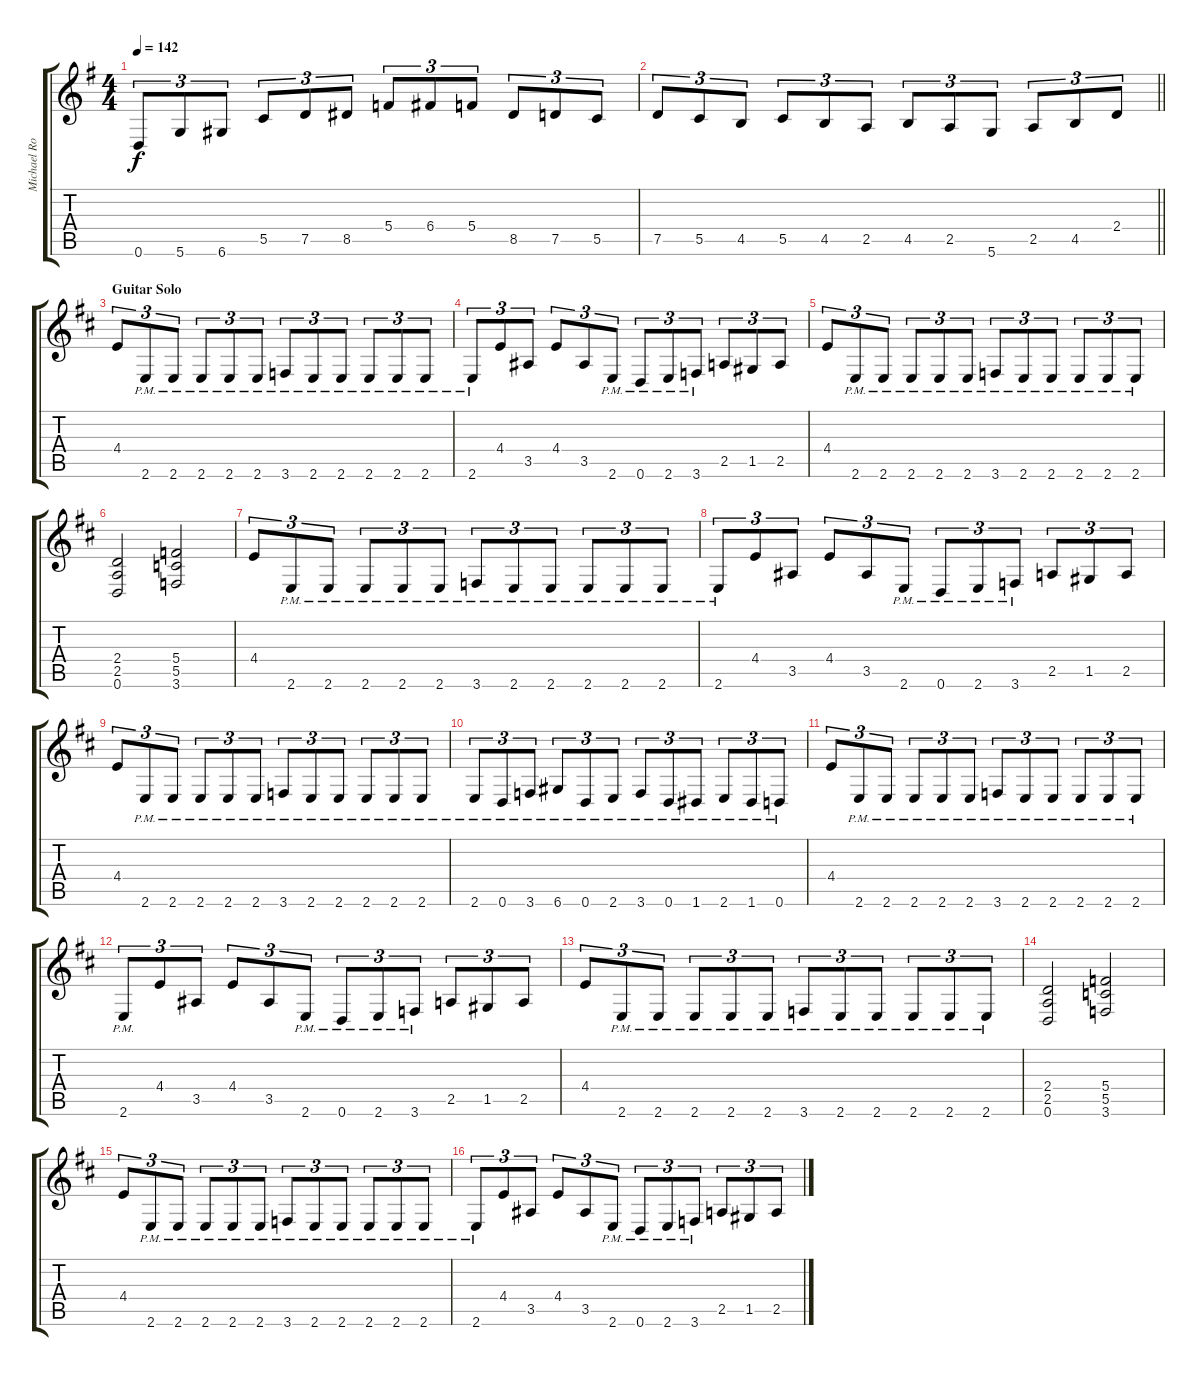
\track ("Michael Romeo (guitar)" "Michael Ro") {instrument distortionguitar}
\staff {score tabs}
\tuning (D4 A3 F3 C3 G2 D2) {hide}
\ts (4 4)
\tempo 142
\clef g2
\ks eminor
0.6.8{tu (3 2) dy f} 5.6.8{tu (3 2)} 6.6.8{tu (3 2)} 5.5.8{tu (3 2)} 7.5.8{tu (3 2)} 8.5.8{tu (3 2)} 5.4.8{tu (3 2)} 6.4.8{tu (3 2)} 5.4.8{tu (3 2)} 8.5.8{tu (3 2)} 7.5.8{tu (3 2)} 5.5.8{tu (3 2)} |
\barLineRight lightlight
7.5.8{tu (3 2)} 5.5.8{tu (3 2)} 4.5.8{tu (3 2)} 5.5.8{tu (3 2)} 4.5.8{tu (3 2)} 2.5.8{tu (3 2)} 4.5.8{tu (3 2)} 2.5.8{tu (3 2)} 5.6.8{tu (3 2)} 2.5.8{tu (3 2)} 4.5.8{tu (3 2)} 2.4.8{tu (3 2)} |
\section ("" "Guitar Solo")
\ks bminor
4.4.8{tu (3 2)} 2.6{pm}.8{tu (3 2)} 2.6{pm}.8{tu (3 2)} 2.6{pm}.8{tu (3 2)} 2.6{pm}.8{tu (3 2)} 2.6{pm}.8{tu (3 2)} 3.6{pm}.8{tu (3 2)} 2.6{pm}.8{tu (3 2)} 2.6{pm}.8{tu (3 2)} 2.6{pm}.8{tu (3 2)} 2.6{pm}.8{tu (3 2)} 2.6{pm}.8{tu (3 2)} |
2.6{pm}.8{tu (3 2)} 4.4.8{tu (3 2)} 3.5.8{tu (3 2)} 4.4.8{tu (3 2)} 3.5.8{tu (3 2)} 2.6{pm}.8{tu (3 2)} 0.6{pm}.8{tu (3 2)} 2.6{pm}.8{tu (3 2)} 3.6{pm}.8{tu (3 2)} 2.5.8{tu (3 2)} 1.5.8{tu (3 2)} 2.5.8{tu (3 2)} |
4.4.8{tu (3 2)} 2.6{pm}.8{tu (3 2)} 2.6{pm}.8{tu (3 2)} 2.6{pm}.8{tu (3 2)} 2.6{pm}.8{tu (3 2)} 2.6{pm}.8{tu (3 2)} 3.6{pm}.8{tu (3 2)} 2.6{pm}.8{tu (3 2)} 2.6{pm}.8{tu (3 2)} 2.6{pm}.8{tu (3 2)} 2.6{pm}.8{tu (3 2)} 2.6{pm}.8{tu (3 2)} |
(2.4 2.5 0.6).2 (5.4 5.5 3.6).2 |
4.4.8{tu (3 2)} 2.6{pm}.8{tu (3 2)} 2.6{pm}.8{tu (3 2)} 2.6{pm}.8{tu (3 2)} 2.6{pm}.8{tu (3 2)} 2.6{pm}.8{tu (3 2)} 3.6{pm}.8{tu (3 2)} 2.6{pm}.8{tu (3 2)} 2.6{pm}.8{tu (3 2)} 2.6{pm}.8{tu (3 2)} 2.6{pm}.8{tu (3 2)} 2.6{pm}.8{tu (3 2)} |
2.6{pm}.8{tu (3 2)} 4.4.8{tu (3 2)} 3.5.8{tu (3 2)} 4.4.8{tu (3 2)} 3.5.8{tu (3 2)} 2.6{pm}.8{tu (3 2)} 0.6{pm}.8{tu (3 2)} 2.6{pm}.8{tu (3 2)} 3.6{pm}.8{tu (3 2)} 2.5.8{tu (3 2)} 1.5.8{tu (3 2)} 2.5.8{tu (3 2)} |
4.4.8{tu (3 2)} 2.6{pm}.8{tu (3 2)} 2.6{pm}.8{tu (3 2)} 2.6{pm}.8{tu (3 2)} 2.6{pm}.8{tu (3 2)} 2.6{pm}.8{tu (3 2)} 3.6{pm}.8{tu (3 2)} 2.6{pm}.8{tu (3 2)} 2.6{pm}.8{tu (3 2)} 2.6{pm}.8{tu (3 2)} 2.6{pm}.8{tu (3 2)} 2.6{pm}.8{tu (3 2)} |
2.6{pm}.8{tu (3 2)} 0.6{pm}.8{tu (3 2)} 3.6{pm}.8{tu (3 2)} 6.6{pm}.8{tu (3 2)} 0.6{pm}.8{tu (3 2)} 2.6{pm}.8{tu (3 2)} 3.6{pm}.8{tu (3 2)} 0.6{pm}.8{tu (3 2)} 1.6{pm}.8{tu (3 2)} 2.6{pm}.8{tu (3 2)} 1.6{pm}.8{tu (3 2)} 0.6{pm}.8{tu (3 2)} |
4.4.8{tu (3 2)} 2.6{pm}.8{tu (3 2)} 2.6{pm}.8{tu (3 2)} 2.6{pm}.8{tu (3 2)} 2.6{pm}.8{tu (3 2)} 2.6{pm}.8{tu (3 2)} 3.6{pm}.8{tu (3 2)} 2.6{pm}.8{tu (3 2)} 2.6{pm}.8{tu (3 2)} 2.6{pm}.8{tu (3 2)} 2.6{pm}.8{tu (3 2)} 2.6{pm}.8{tu (3 2)} |
2.6{pm}.8{tu (3 2)} 4.4.8{tu (3 2)} 3.5.8{tu (3 2)} 4.4.8{tu (3 2)} 3.5.8{tu (3 2)} 2.6{pm}.8{tu (3 2)} 0.6{pm}.8{tu (3 2)} 2.6{pm}.8{tu (3 2)} 3.6{pm}.8{tu (3 2)} 2.5.8{tu (3 2)} 1.5.8{tu (3 2)} 2.5.8{tu (3 2)} |
4.4.8{tu (3 2)} 2.6{pm}.8{tu (3 2)} 2.6{pm}.8{tu (3 2)} 2.6{pm}.8{tu (3 2)} 2.6{pm}.8{tu (3 2)} 2.6{pm}.8{tu (3 2)} 3.6{pm}.8{tu (3 2)} 2.6{pm}.8{tu (3 2)} 2.6{pm}.8{tu (3 2)} 2.6{pm}.8{tu (3 2)} 2.6{pm}.8{tu (3 2)} 2.6{pm}.8{tu (3 2)} |
(2.4 2.5 0.6).2 (5.4 5.5 3.6).2 |
4.4.8{tu (3 2)} 2.6{pm}.8{tu (3 2)} 2.6{pm}.8{tu (3 2)} 2.6{pm}.8{tu (3 2)} 2.6{pm}.8{tu (3 2)} 2.6{pm}.8{tu (3 2)} 3.6{pm}.8{tu (3 2)} 2.6{pm}.8{tu (3 2)} 2.6{pm}.8{tu (3 2)} 2.6{pm}.8{tu (3 2)} 2.6{pm}.8{tu (3 2)} 2.6{pm}.8{tu (3 2)} |
2.6{pm}.8{tu (3 2)} 4.4.8{tu (3 2)} 3.5.8{tu (3 2)} 4.4.8{tu (3 2)} 3.5.8{tu (3 2)} 2.6{pm}.8{tu (3 2)} 0.6{pm}.8{tu (3 2)} 2.6{pm}.8{tu (3 2)} 3.6{pm}.8{tu (3 2)} 2.5.8{tu (3 2)} 1.5.8{tu (3 2)} 2.5.8{tu (3 2)}
